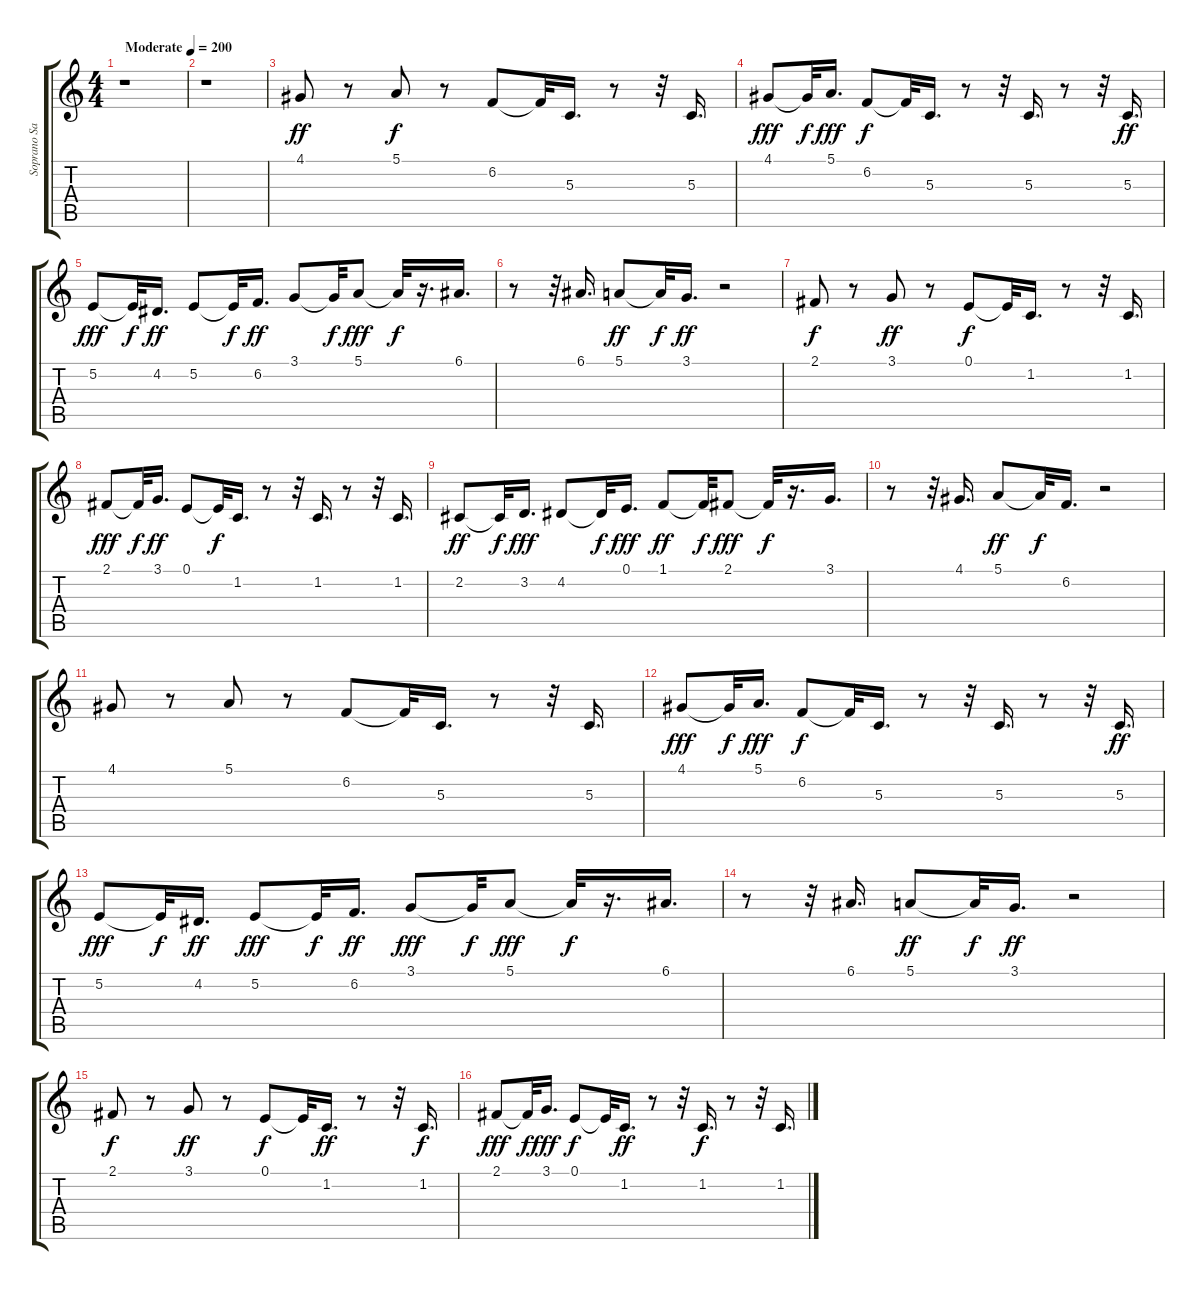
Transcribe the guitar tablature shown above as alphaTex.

\track ("Soprano Saxophone" "Soprano Sa") {instrument sopranosax}
\staff {score tabs}
\tuning (E4 B3 G3 D3 A2 E2) {hide}
\ts (4 4)
\tempo (200 "Moderate")
\clef g2
\ks c
r.1{dy ff instrument sopranosax} |
r.1 |
4.1.8 r.8 5.1.8{dy f} r.8 6.2.8 6.2{t}.32 5.3.16{d} r.8 r.32 5.3.16{d} |
4.1.8{dy fff} 4.1{t}.32{dy f} 5.1.16{d dy fff} 6.2.8{dy f} 6.2{t}.32 5.3.16{d} r.8 r.32 5.3.16{d} r.8 r.32 5.3.16{d dy ff} |
5.2.8{dy fff} 5.2{t}.32{dy f} 4.2.16{d dy ff} 5.2.8 5.2{t}.32{dy f} 6.2.16{d dy ff} 3.1.8 3.1{t}.32{dy f} 5.1.8{dy fff} 5.1{t}.32{dy f} r.16{d} 6.1.16{d} |
r.8 r.32 6.1.16{d} 5.1.8{dy ff} 5.1{t}.32{dy f} 3.1.16{d dy ff} r.2 |
2.1.8{dy f} r.8 3.1.8{dy ff} r.8 0.1.8{dy f} 0.1{t}.32 1.2.16{d} r.8 r.32 1.2.16{d} |
2.1.8{dy fff} 2.1{t}.32{dy f} 3.1.16{d dy ff} 0.1.8 0.1{t}.32{dy f} 1.2.16{d} r.8 r.32 1.2.16{d} r.8 r.32 1.2.16{d} |
2.2.8{dy ff} 2.2{t}.32{dy f} 3.2.16{d dy fff} 4.2.8 4.2{t}.32{dy f} 0.1.16{d dy fff} 1.1.8{dy ff} 1.1{t}.32{dy f} 2.1.8{dy fff} 2.1{t}.32{dy f} r.16{d} 3.1.16{d} |
r.8 r.32 4.1.16{d} 5.1.8{dy ff} 5.1{t}.32{dy f} 6.2.16{d} r.2 |
4.1.8 r.8 5.1.8 r.8 6.2.8 6.2{t}.32 5.3.16{d} r.8 r.32 5.3.16{d} |
4.1.8{dy fff} 4.1{t}.32{dy f} 5.1.16{d dy fff} 6.2.8{dy f} 6.2{t}.32 5.3.16{d} r.8 r.32 5.3.16{d} r.8 r.32 5.3.16{d dy ff} |
5.2.8{dy fff} 5.2{t}.32{dy f} 4.2.16{d dy ff} 5.2.8{dy fff} 5.2{t}.32{dy f} 6.2.16{d dy ff} 3.1.8{dy fff} 3.1{t}.32{dy f} 5.1.8{dy fff} 5.1{t}.32{dy f} r.16{d} 6.1.16{d} |
r.8 r.32 6.1.16{d} 5.1.8{dy ff} 5.1{t}.32{dy f} 3.1.16{d dy ff} r.2 |
2.1.8{dy f} r.8 3.1.8{dy ff} r.8 0.1.8{dy f} 0.1{t}.32 1.2.16{d dy ff} r.8 r.32 1.2.16{d dy f} |
2.1.8{dy fff} 2.1{t}.32{dy f} 3.1.16{d dy fff} 0.1.8{dy f} 0.1{t}.32 1.2.16{d dy ff} r.8 r.32 1.2.16{d dy f} r.8 r.32 1.2.16{d}
